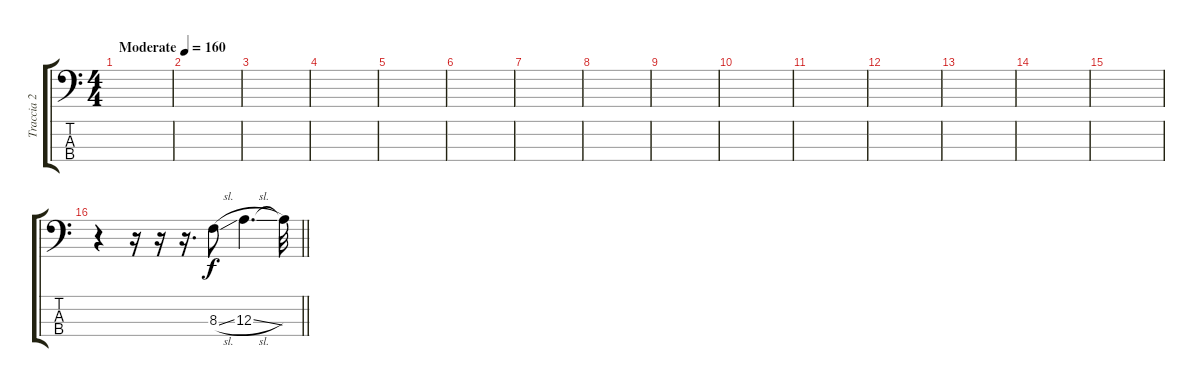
\track ("Traccia 2" "Traccia 2") {instrument electricbassfinger}
\staff {score tabs}
\tuning (G2 D2 A1 E1) {hide}
\ts (4 4)
\tempo (160 "Moderate")
\clef f4
\ks c
|
|
|
|
|
|
|
|
|
|
|
|
|
|
|
\barLineRight lightlight
r.4 r.16 r.16 r.16{d} 8.3{sl}.8 12.3{sl}.4{d} 12.3{t}.32
